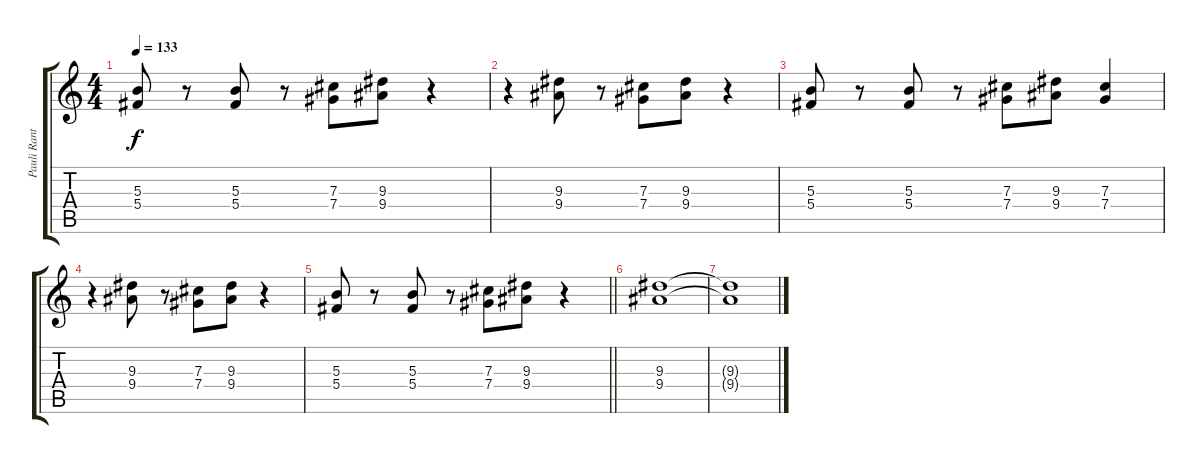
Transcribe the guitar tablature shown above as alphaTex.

\track ("Pauli Rantasalmi - Guitar" "Pauli Rant") {instrument distortionguitar}
\staff {score tabs}
\tuning (Eb4 Bb3 Gb3 Db3 Ab2 Eb2) {hide}
\ts (4 4)
\tempo 133
\clef g2
\ks c
(5.3 5.4).8{dy f} r.8 (5.3 5.4).8 r.8 (7.3 7.4).8 (9.3 9.4).8 r.4 |
r.4 (9.3 9.4).8 r.8 (7.3 7.4).8 (9.3 9.4).8 r.4 |
(5.3 5.4).8 r.8 (5.3 5.4).8 r.8 (7.3 7.4).8 (9.3 9.4).8 (7.3 7.4).4 |
r.4 (9.3 9.4).8 r.8 (7.3 7.4).8 (9.3 9.4).8 r.4 |
\barLineRight lightlight
(5.3 5.4).8 r.8 (5.3 5.4).8 r.8 (7.3 7.4).8 (9.3 9.4).8 r.4 |
(9.3 9.4).1{volume 0} |
(9.3{t} 9.4{t}).1
